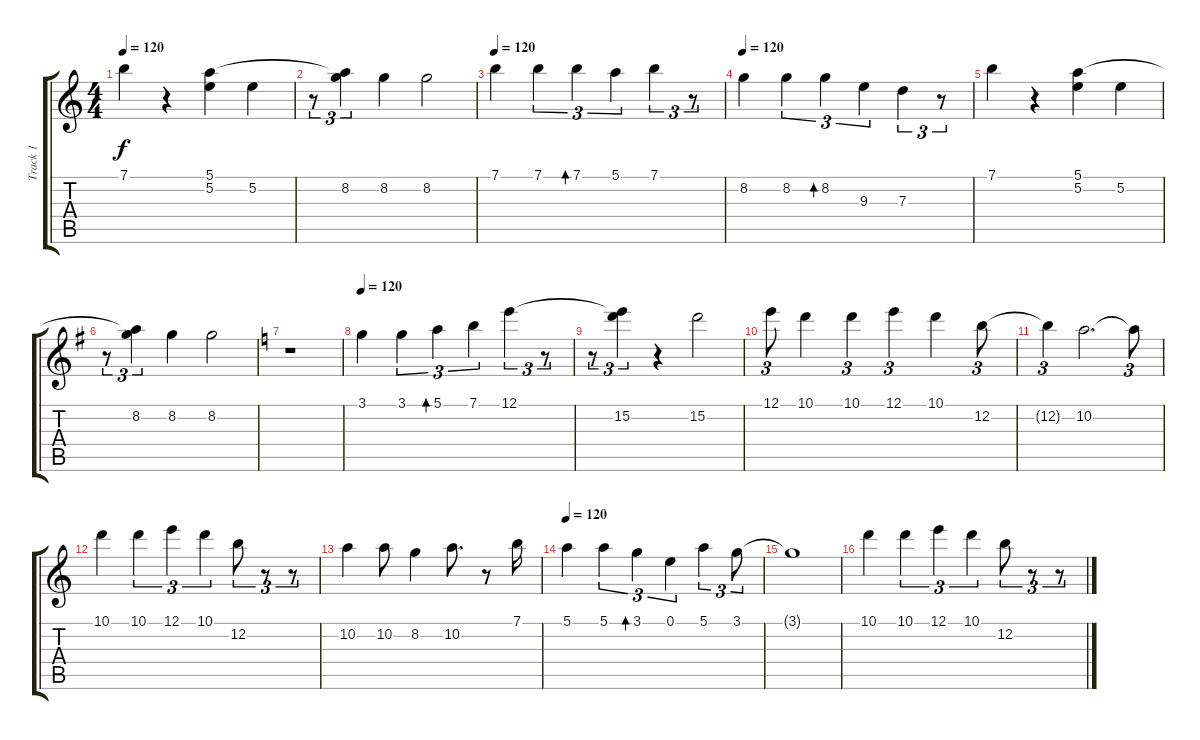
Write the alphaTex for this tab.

\track ("Track 1" "Track 1") {instrument acousticguitarsteel}
\staff {score tabs}
\tuning (E4 B3 G3 D3 A2 E2) {hide}
\ts (4 4)
\tempo 120
\clef g2
\ks c
7.1.4{dy f} r.4 (5.1 5.2).4 5.2.4 |
r.8{tu (3 2)} (5.1{t} 8.2).4{tu (3 2)} 8.2.4 8.2.2 |
\tempo 120
7.1.4{instrument acousticguitarnylon} 7.1.4{tu (3 2)} 7.1.4{tu (3 2) bd 60} 5.1.4{tu (3 2)} 7.1.4{tu (3 2)} r.8{tu (3 2)} |
\tempo 120
8.2.4{instrument acousticguitarnylon} 8.2.4{tu (3 2)} 8.2.4{tu (3 2) bd 60} 9.3.4{tu (3 2)} 7.3.4{tu (3 2)} r.8{tu (3 2)} |
7.1.4 r.4 (5.1 5.2).4 5.2.4 |
\ks g
r.8{tu (3 2)} (5.1{t} 8.2).4{tu (3 2)} 8.2.4 8.2.2 |
\ks c
r.1 |
\tempo 120
3.1.4{instrument acousticguitarnylon} 3.1.4{tu (3 2)} 5.1.4{tu (3 2) bd 60} 7.1.4{tu (3 2)} 12.1.4{tu (3 2)} r.8{tu (3 2)} |
r.8{tu (3 2)} (12.1{t} 15.2).4{tu (3 2)} r.4 15.2.2 |
12.1.8{tu (3 2)} 10.1.4 10.1.4{tu (3 2)} 12.1.4{tu (3 2)} 10.1.4 12.2.8{tu (3 2)} |
12.2{t}.4{tu (3 2)} 10.2.2{d} 10.2{t}.8{tu (3 2)} |
10.1.4 10.1.4{tu (3 2)} 12.1.4{tu (3 2)} 10.1.4{tu (3 2)} 12.2.8{tu (3 2)} r.8{tu (3 2)} r.8{tu (3 2)} |
10.2.4 10.2.8 8.2.4 10.2.8{d} r.8 7.1.16 |
\tempo 120
5.1.4{instrument acousticguitarnylon} 5.1.4{tu (3 2)} 3.1.4{tu (3 2) bd 60} 0.1.4{tu (3 2)} 5.1.4{tu (3 2)} 3.1.8{tu (3 2)} |
3.1{t}.1 |
10.1.4 10.1.4{tu (3 2)} 12.1.4{tu (3 2)} 10.1.4{tu (3 2)} 12.2.8{tu (3 2)} r.8{tu (3 2)} r.8{tu (3 2)}
